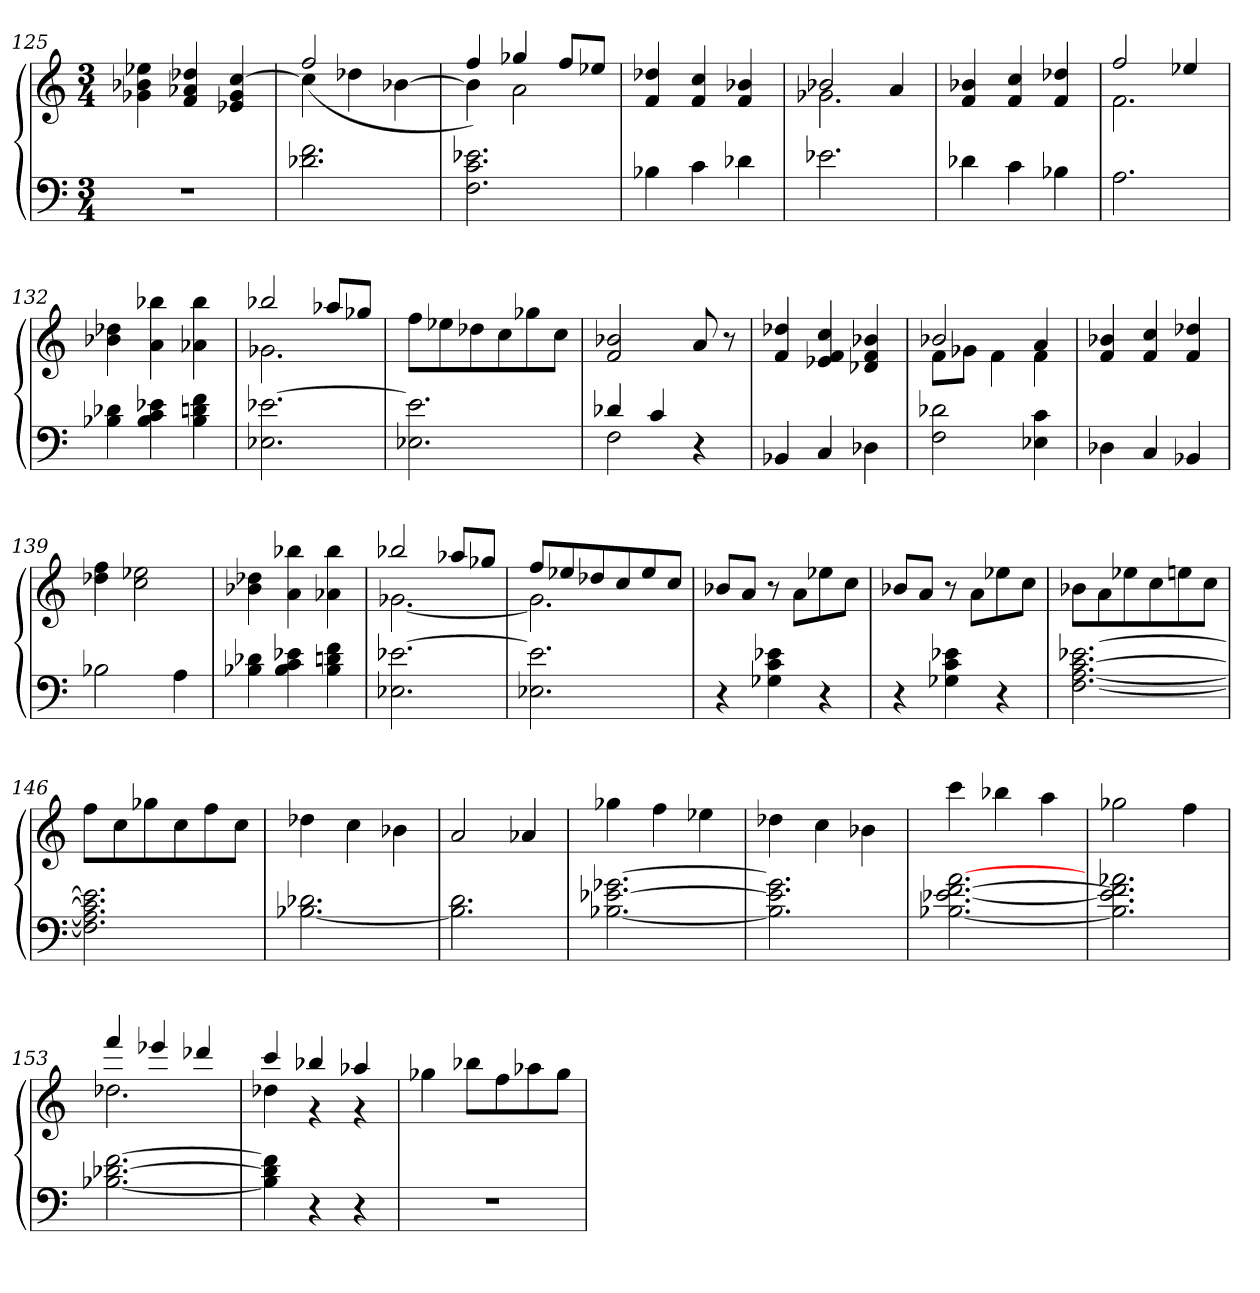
**kern	**kern
*part1	*part1
*staff2	*staff1
*clefF4	*clefG2
*k[]	*k[]
*M3/4	*M3/4
=125	=125
2.r	4g-X\ 4b-X\ 4ee-X\
.	4f/ 4a-X/ 4dd-X/
.	4e-X/ 4g-/ [4cc/
=126	=126
*	*^
2.d-X\ 2.f\	4cc\]	(2ff/
.	4dd-X\	.
.	[4b-X\	4ryy
=127	=127	=127
2.F\ 2.c\ 2.e-X\	4b-\]	4ff/)
.	2a\	4gg-X/
.	.	8ff/L
.	.	8ee-X\J
*	*v	*v
=128	=128
4B-X\	4f/ 4dd-X/
4c\	4f/ 4cc/
4d-X\	4f/ 4b-X/
=129	=129
*	*^
2.e-X\	2b-X/	2.g-X\
.	4a/	.
*	*v	*v
=130	=130
4d-X\	4f/ 4b-X/
4c\	4f/ 4cc/
4B-X\	4f/ 4dd-X/
=131	=131
*	*^
2.A\	2ff/	2.f\
.	4ee-X/	.
*	*v	*v
=132	=132
4B-X\ 4d-X\	4b-X\ 4dd-X\
4B-\ 4c\ 4e-X\	4a\ 4bb-X\
4B-\ 4dn\ 4f\	4a-X\ 4bb-\
=133	=133
*	*^
2.E-X\ [2.e-X\	2bb-X/	2.g-X\
.	8aa-X/L	.
.	8gg-X/J	.
*	*v	*v
=134	=134
2.E-X\ 2.e-]\	8ff\L
.	8ee-X\
.	8dd-X\
.	8cc\
.	8gg-X\
.	8cc\J
=135	=135
*^	*
4d-X/	2F\	2f/ 2b-X/
4c/	.	.
4r	4ryy	8a/
.	.	8r
*v	*v	*
=136	=136
4BB-X/	4f/ 4dd-X/
4C/	4e-X/ 4f/ 4cc/
4D-X\	4d-X/ 4f/ 4b-X/
=137	=137
*	*^
2F\ 2d-X\	2b-X/	8f\L
.	.	8g-X\J
.	.	4f\
4E-X\ 4c\	4a/	4f\
*	*v	*v
=138	=138
4D-X\	4f/ 4b-X/
4C/	4f/ 4cc/
4BB-X/	4f/ 4dd-X/
=139	=139
2B-X\	4dd-X\ 4ff\
.	2cc\ 2ee-X\
4A\	.
=140	=140
4B-X\ 4d-X\	4b-X\ 4dd-X\
4B-\ 4c\ 4e-X\	4a\ 4bb-X\
4B-\ 4dn\ 4f\	4a-X\ 4bb-\
=141	=141
*	*^
2.E-X\ [2.e-X\	2bb-X/	[2.g-X\
.	8aa-X/L	.
.	8gg-X/J	.
=142	=142	=142
2.E-X\ 2.e-]\	8ff/L	2.g-\]
.	8ee-X/	.
.	8dd-X/	.
.	8cc/	.
.	8ee-/	.
.	8cc/J	.
*	*v	*v
=143	=143
4r	8b-X/L
.	8a/J
4G-X\ 4c\ 4e-X\	8r
.	8a\L
4r	8ee-X\
.	8cc\J
=144	=144
4r	8b-X/L
.	8a/J
4G-X\ 4c\ 4e-X\	8r
.	8a\L
4r	8ee-X\
.	8cc\J
=145	=145
[2.F\ [2.A\ [2.c\ [2.e-X\	8b-X\L
.	8a\
.	8ee-X\
.	8cc\
.	8een\
.	8cc\J
=146	=146
2.F]\ 2.A]\ 2.c]\ 2.e-]\	8ff\L
.	8cc\
.	8gg-X\
.	8cc\
.	8ff\
.	8cc\J
=147	=147
[2.B-X\ 2.d-X\	4dd-X\
.	4cc\
.	4b-X\
=148	=148
2.B-]\ 2.d\	2a/
.	4a-X/
=149	=149
[2.B-X\ [2.e-X\ [2.g-X\	4gg-X\
.	4ff\
.	4ee-X\
=150	=150
2.B-]\ 2.e-]\ 2.g-]\	4dd-X\
.	4cc\
.	4b-X\
=151	=151
[2.B-X\ [2.e-X\ [2.f\ [2.a\	4ccc\
.	4bb-X\
.	4aa\
=152	=152
2.B-]\ 2.e-]\ 2.f]\ 2.a-X\	2gg-X\
.	4ff\
=153	=153
*	*^
[2.B-X\ [2.d-X\ [2.f\	4fff/	2.dd-X\
.	4eee-X/	.
.	4ddd-X/	.
=154	=154	=154
4B-]\ 4d-]\ 4f]\	4ccc/	4dd-X\
4r	4bb-X/	4r
4r	4aa-X/	4r
*	*v	*v
=155	=155
2.r	4gg-X\
.	8bb-X\L
.	8ff\
.	8aa-X\
.	8gg-\J
=	=
*-	*-
